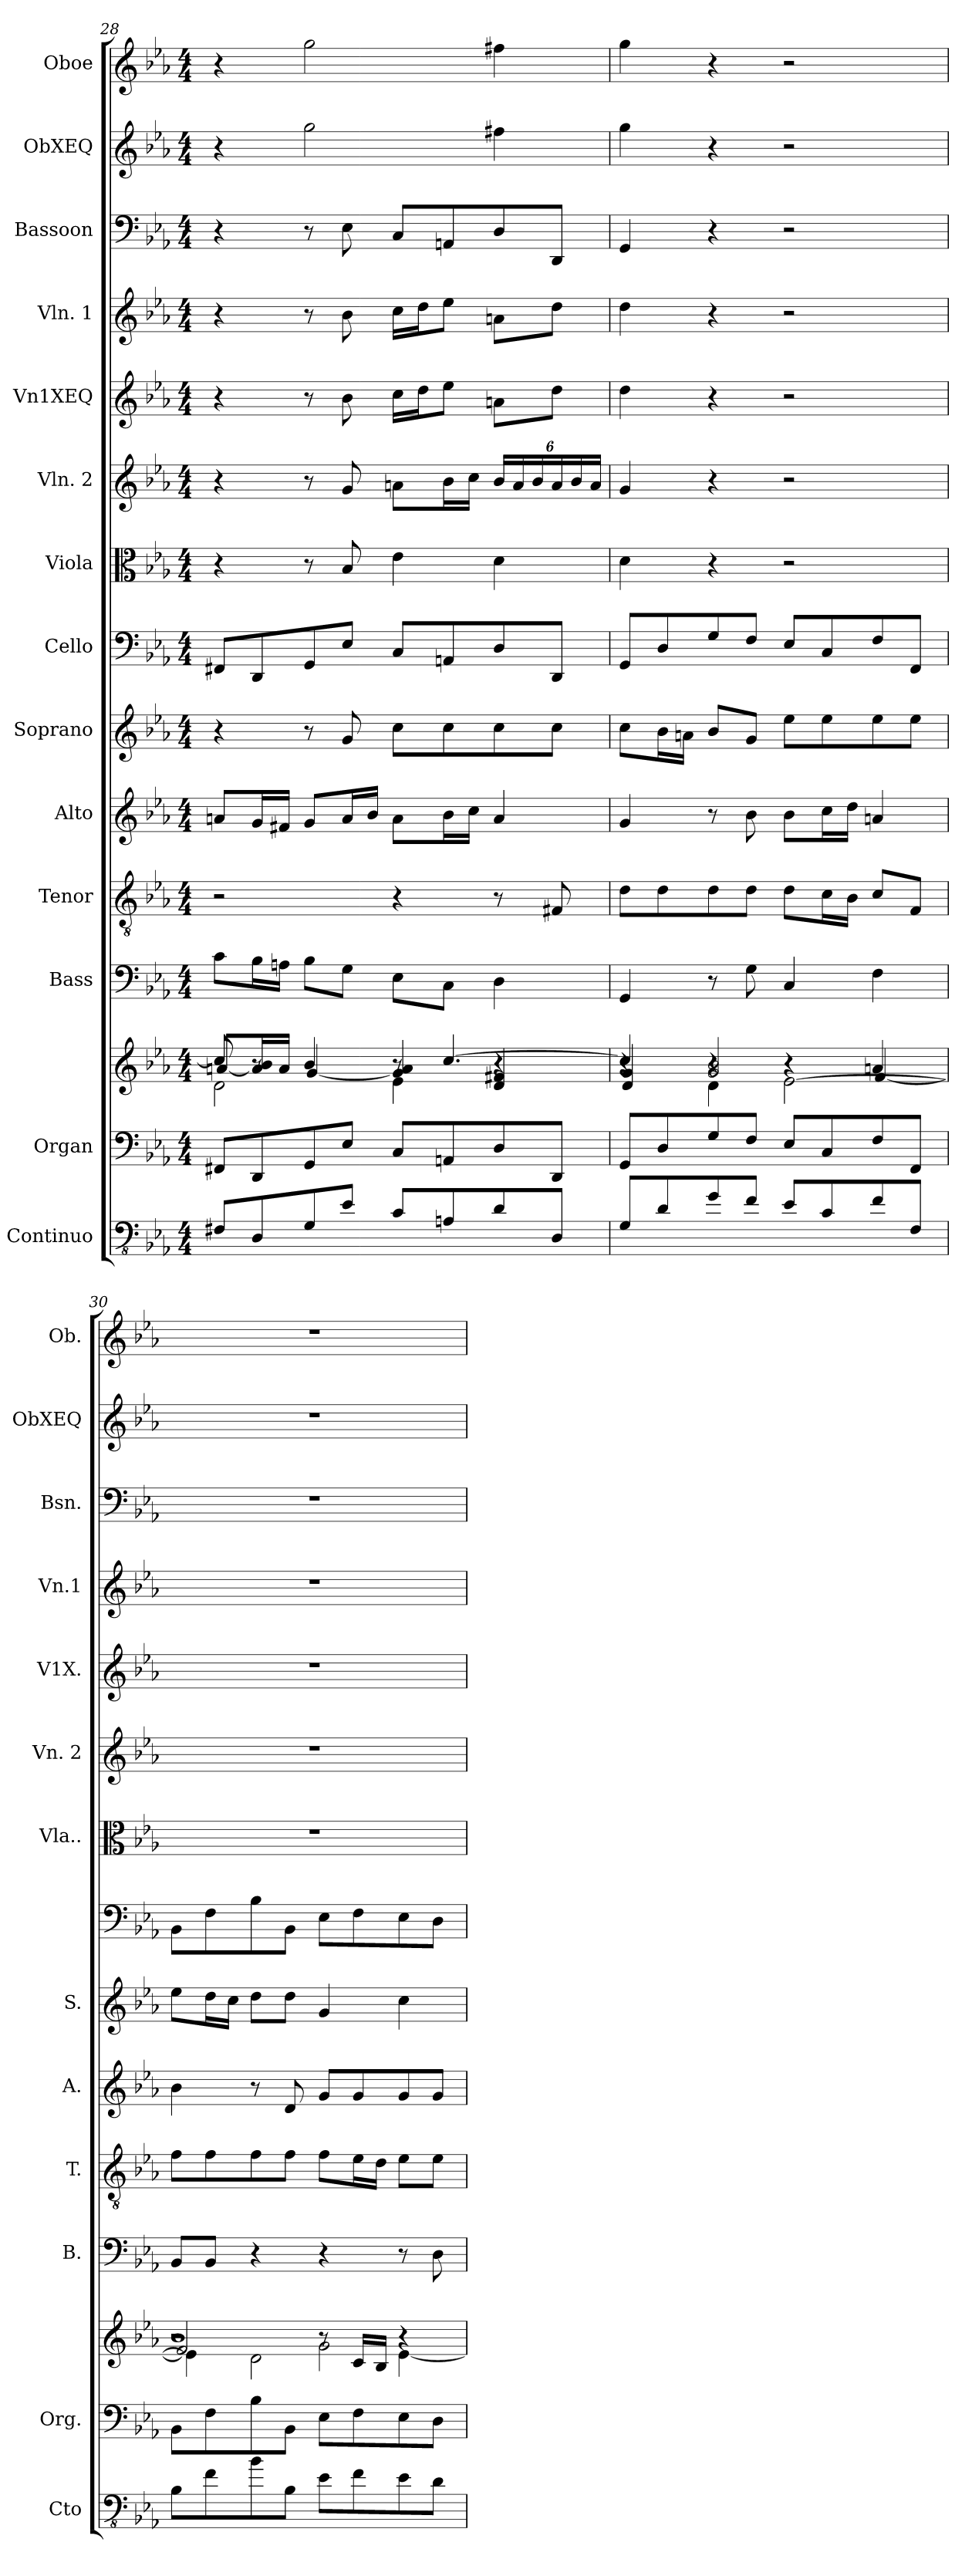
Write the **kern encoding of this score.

**kern	**kern	**kern	**kern	**kern	**kern	**kern	**kern	**kern	**kern	**kern	**kern	**kern	**kern	**kern
*part14	*part13	*part13	*part12	*part11	*part10	*part9	*part8	*part7	*part6	*part5	*part4	*part3	*part2	*part1
*staff15	*staff14	*staff13	*staff12	*staff11	*staff10	*staff9	*staff8	*staff7	*staff6	*staff5	*staff4	*staff3	*staff2	*staff1
*I"Continuo	*I"Organ	*	*I"Bass	*I"Tenor	*I"Alto	*I"Soprano	*I"Cello	*I"Viola	*I"Vln. 2	*I"Vn1XEQ	*I"Vln. 1	*I"Bassoon	*I"ObXEQ	*I"Oboe
*I'Cto	*I'Org.	*	*I'B.	*I'T.	*I'A.	*I'S.	*	*I'Vla..	*I'Vn. 2	*I'V1X.	*I'Vn.1	*I'Bsn.	*I'ObXEQ	*I'Ob.
*clefFv4	*clefF4	*clefG2	*clefF4	*clefGv2	*clefG2	*clefG2	*clefF4	*clefC3	*clefG2	*clefG2	*clefG2	*clefF4	*clefG2	*clefG2
*ITrd7c12	*	*	*	*	*	*	*	*	*	*	*	*	*	*
*k[b-e-a-]	*k[b-e-a-]	*k[b-e-a-]	*k[b-e-a-]	*k[b-e-a-]	*k[b-e-a-]	*k[b-e-a-]	*k[b-e-a-]	*k[b-e-a-]	*k[b-e-a-]	*k[b-e-a-]	*k[b-e-a-]	*k[b-e-a-]	*k[b-e-a-]	*k[b-e-a-]
*M4/4	*M4/4	*M4/4	*M4/4	*M4/4	*M4/4	*M4/4	*M4/4	*M4/4	*M4/4	*M4/4	*M4/4	*M4/4	*M4/4	*M4/4
=28	=28	=28	=28	=28	=28	=28	=28	=28	=28	=28	=28	=28	=28	=28
*	*	*^	*	*	*	*	*	*	*	*	*	*	*	*
*	*	*	*^	*	*	*	*	*	*	*	*	*	*	*	*
8FFF#X/L	8FF#X/L	8cc/]	[8an/L	2d\	8c\L	2r	8an/L	4r	8FF#X/L	4r	4r	4r	4r	4r	4r	4r
8DDD/	8DD/	8r	16a/] 16b-/L	.	16B-\L	.	16g/L	.	8DD/	.	.	.	.	.	.	.
.	.	.	16a/JJ	.	16An\JJ	.	16f#X/JJ	.	.	.	.	.	.	.	.	.
8GGG/	8GG/	4b-/	[4g/	.	8B-\L	.	8g/L	8r	8GG/	8r	8r	8r	8r	8r	2gg\	2gg\
8EE-/J	8E-/J	.	.	.	8G\J	.	16a/L	8g/	8E-/J	8B-/	8g/	8b-\	8b-\	8E-\	.	.
.	.	.	.	.	.	.	16b-/JJ	.	.	.	.	.	.	.	.	.
8CC/L	8C/L	8r	4g/] 4a/	4e-\	8E-\L	4r	8a\L	8cc\L	8C/L	4e-\	8an\L	16cc\LL	16cc\LL	8C/L	.	.
.	.	.	.	.	.	.	.	.	.	.	.	16dd\J	16dd\J	.	.	.
8AAAn/	8AAn/	[4.cc/	.	.	8C\J	.	16b-\L	8cc\	8AAn/	.	16b-\L	8ee-\J	8ee-\J	8AAn/	.	.
.	.	.	.	.	.	.	16cc\JJ	.	.	.	16cc\JJ	.	.	.	.	.
*	*	*	*	*	*	*	*	*	*	*	*Xbrackettup	*	*	*	*	*
8DD/	8D/	.	4d/ 4f#X/	4r	4D\	8r	4a/	8cc\	8D/	4d\	24b-/LL	8an\L	8an\L	8D/	4ff#X\	4ff#X\
.	.	.	.	.	.	.	.	.	.	.	24a/	.	.	.	.	.
.	.	.	.	.	.	.	.	.	.	.	24b-/	.	.	.	.	.
8DDD/J	8DD/J	.	.	.	.	8F#X/	.	8cc\J	8DD/J	.	24a/	8dd\J	8dd\J	8DD/J	.	.
.	.	.	.	.	.	.	.	.	.	.	24b-/	.	.	.	.	.
.	.	.	.	.	.	.	.	.	.	.	24a/JJ	.	.	.	.	.
!!LO:PB:g=z
=29	=29	=29	=29	=29	=29	=29	=29	=29	=29	=29	=29	=29	=29	=29	=29	=29
8GGG/L	8GG/L	4cc/]	4d/ 4g/	4r	4GG/	8d\L	4g/	8cc\L	8GG/L	4d\	4g/	4dd\	4dd\	4GG/	4gg\	4gg\
8DD/	8D/	.	.	.	.	8d\	.	16b-\L	8D/	.	.	.	.	.	.	.
.	.	.	.	.	.	.	.	16an\JJ	.	.	.	.	.	.	.	.
8GG/	8G/	4r	2g/ 2b-/	4d\	8r	8d\	8r	8b-/L	8G/	4r	4r	4r	4r	4r	4r	4r
8FF/J	8F/J	.	.	.	8G\	8d\J	8b-\	8g/J	8F/J	.	.	.	.	.	.	.
8EE-/L	8E-/L	4r	.	[2e-\	4C/	8d\L	8b-\L	8ee-\L	8E-/L	2r	2r	2r	2r	2r	2r	2r
8CC/	8C/	.	.	.	.	16c\L	16cc\L	8ee-\	8C/	.	.	.	.	.	.	.
.	.	.	.	.	.	16B-\JJ	16dd\JJ	.	.	.	.	.	.	.	.	.
8FF/	8F/	4an/	[4f/	.	4F\	8c/L	4an/	8ee-\	8F/	.	.	.	.	.	.	.
8FFF/J	8FF/J	.	.	.	.	8F/J	.	8ee-\J	8FF/J	.	.	.	.	.	.	.
=30	=30	=30	=30	=30	=30	=30	=30	=30	=30	=30	=30	=30	=30	=30	=30	=30
*	*	*	*	*^	*	*	*	*	*	*	*	*	*	*	*	*
8BBB-\L	8BB-\L	1b-	2r	2f/]	4e-\]	8BB-/L	8f\L	4b-\	8ee-\L	8BB-\L	1r	1r	1r	1r	1r	1r	1r
8FF\	8F\	.	.	.	.	8BB-/J	8f\	.	16dd\L	8F\	.	.	.	.	.	.	.
.	.	.	.	.	.	.	.	.	16cc\JJ	.	.	.	.	.	.	.	.
8BB-\	8B-\	.	.	.	2d\	4r	8f\	8r	8dd\L	8B-\	.	.	.	.	.	.	.
8BBB-\J	8BB-\J	.	.	.	.	.	8f\J	8d/	8dd\J	8BB-\J	.	.	.	.	.	.	.
8EE-\L	8E-\L	.	2g\	8r	.	4r	8f\L	8g/L	4g/	8E-\L	.	.	.	.	.	.	.
8FF\	8F\	.	.	16c/LL	.	.	16e-\L	8g/	.	8F\	.	.	.	.	.	.	.
.	.	.	.	16B-/JJ	.	.	16d\JJ	.	.	.	.	.	.	.	.	.	.
8EE-\	8E-\	.	.	4r	[4e-\	8r	8e-\L	8g/	4cc\	8E-\	.	.	.	.	.	.	.
8DD\J	8D\J	.	.	.	.	8D\	8e-\J	8g/J	.	8D\J	.	.	.	.	.	.	.
*	*	*v	*v	*v	*v	*	*	*	*	*	*	*	*	*	*	*	*
=	=	=	=	=	=	=	=	=	=	=	=	=	=	=
*-	*-	*-	*-	*-	*-	*-	*-	*-	*-	*-	*-	*-	*-	*-
